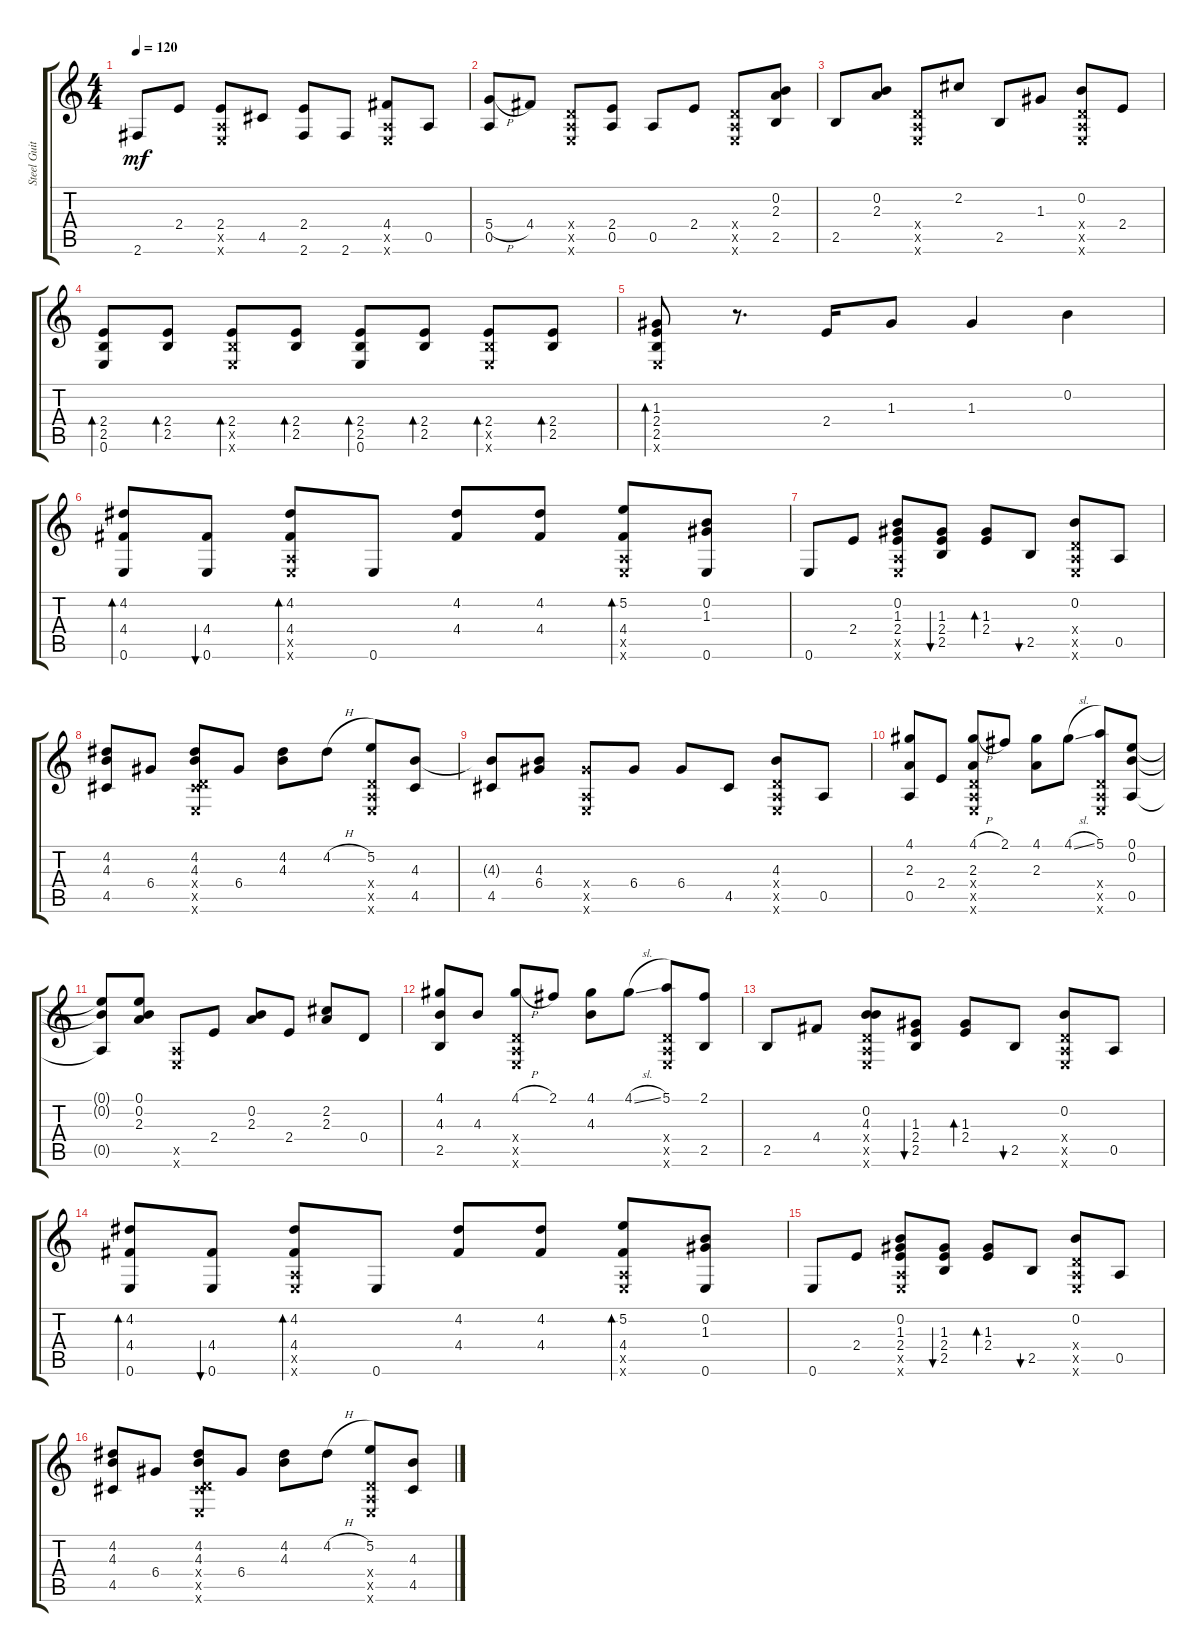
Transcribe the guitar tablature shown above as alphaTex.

\track ("Steel Guitar" "Steel Guit") {instrument acousticguitarsteel}
\staff {score tabs}
\tuning (E4 B3 G3 D3 A2 E2) {hide}
\ts (4 4)
\tempo 120
\clef g2
\ks c
2.6.8{dy mf} 2.4.8 (2.4 0.5{x} 0.6{x}).8 4.5.8 (2.4 2.6).8 2.6.8 (4.4 0.5{x} 0.6{x}).8 0.5.8 |
(5.4{h} 0.5).8 4.4.8 (0.4{x} 0.5{x} 0.6{x}).8 (2.4 0.5).8 0.5.8 2.4.8 (0.4{x} 0.5{x} 0.6{x}).8 (0.2 2.3 2.5).8 |
2.5.8 (0.2 2.3).8 (0.4{x} 0.5{x} 0.6{x}).8 2.2.8 2.5.8 1.3.8 (0.2 0.4{x} 0.5{x} 0.6{x}).8 2.4.8 |
(2.4 2.5 0.6).8{bd 30} (2.4 2.5).8{bd 30} (2.4 2.5{x} 0.6{x}).8{bd 30} (2.4 2.5).8{bd 30} (2.4 2.5 0.6).8{bd 30} (2.4 2.5).8{bd 30} (2.4 2.5{x} 0.6{x}).8{bd 30} (2.4 2.5).8{bd 30} |
(1.3 2.4 2.5 0.6{x}).8{bd 30} r.8{d} 2.4.16 1.3.8 1.3.4 0.2.4 |
(4.2 4.4 0.6).8{bd 60} (4.4 0.6).8{bu 30} (4.2 4.4 0.5{x} 0.6{x}).8{bd 30} 0.6.8 (4.2 4.4).8 (4.2 4.4).8 (5.2 4.4 0.5{x} 0.6{x}).8{bd 30} (0.2 1.3 0.6).8 |
0.6.8 2.4.8 (0.2 1.3 2.4 0.5{x} 0.6{x}).8 (1.3 2.4 2.5).8{bu 30} (1.3 2.4).8{bd 30} 2.5.8{bu 30} (0.2 0.4{x} 0.5{x} 0.6{x}).8 0.5.8 |
(4.2 4.3 4.5).8 6.4.8 (4.2 4.3 0.4{x} 4.5{x} 0.6{x}).8 6.4.8 (4.2 4.3).8 4.2{h}.8 (5.2 0.4{x} 0.5{x} 0.6{x}).8 (4.3 4.5).8 |
(4.3{t} 4.5).8 (4.3 6.4).8 (6.4{x} 0.5{x} 0.6{x}).8 6.4.8 6.4.8 4.5.8 (4.3 0.4{x} 0.5{x} 0.6{x}).8 0.5.8 |
(4.1 2.3 0.5).8 2.4.8 (4.1{h} 2.3 0.4{x} 0.5{x} 0.6{x}).8 2.1.8 (4.1 2.3).8 4.1{sl}.8 (5.1 0.4{x} 0.5{x} 0.6{x}).8 (0.1 0.2 0.5).8 |
(0.1{t} 0.2{t} 0.5{t}).8 (0.1 0.2 2.3).8 (0.5{x} 0.6{x}).8 2.4.8 (0.2 2.3).8 2.4.8 (2.2 2.3).8 0.4.8 |
(4.1 4.3 2.5).8 4.3.8 (4.1{h} 0.4{x} 0.5{x} 0.6{x}).8 2.1.8 (4.1 4.3).8 4.1{sl}.8 (5.1 0.4{x} 0.5{x} 0.6{x}).8 (2.1 2.5).8 |
2.5.8 4.4.8 (0.2 4.3 0.4{x} 0.5{x} 0.6{x}).8 (1.3 2.4 2.5).8{bu 30} (1.3 2.4).8{bd 30} 2.5.8{bu 30} (0.2 0.4{x} 0.5{x} 0.6{x}).8 0.5.8 |
(4.2 4.4 0.6).8{bd 60} (4.4 0.6).8{bu 30} (4.2 4.4 0.5{x} 0.6{x}).8{bd 30} 0.6.8 (4.2 4.4).8 (4.2 4.4).8 (5.2 4.4 0.5{x} 0.6{x}).8{bd 30} (0.2 1.3 0.6).8 |
0.6.8 2.4.8 (0.2 1.3 2.4 0.5{x} 0.6{x}).8 (1.3 2.4 2.5).8{bu 30} (1.3 2.4).8{bd 30} 2.5.8{bu 30} (0.2 0.4{x} 0.5{x} 0.6{x}).8 0.5.8 |
(4.2 4.3 4.5).8 6.4.8 (4.2 4.3 0.4{x} 4.5{x} 0.6{x}).8 6.4.8 (4.2 4.3).8 4.2{h}.8 (5.2 0.4{x} 0.5{x} 0.6{x}).8 (4.3 4.5).8
